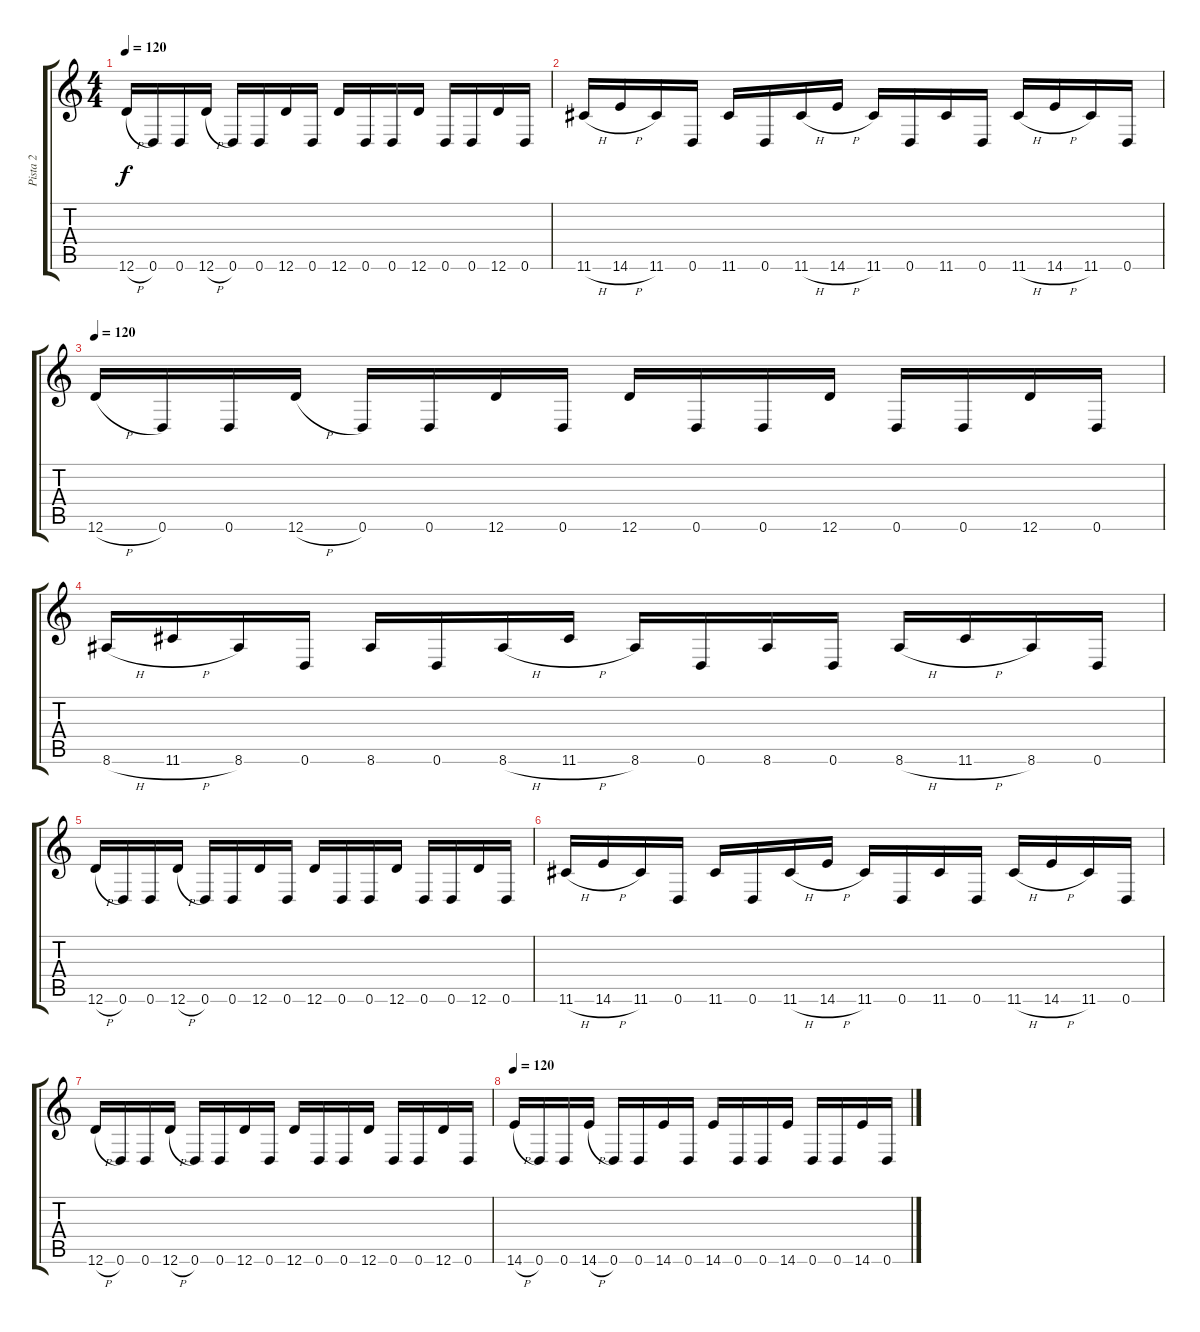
\track ("Pista 2" "Pista 2") {instrument distortionguitar}
\staff {score tabs}
\tuning (D4 A3 F3 C3 G2 D2) {hide}
\ts (4 4)
\tempo 120
\clef g2
\ks c
12.6{h}.16{dy f} 0.6.16 0.6.16 12.6{h}.16 0.6.16 0.6.16 12.6.16 0.6.16 12.6.16 0.6.16 0.6.16 12.6.16 0.6.16 0.6.16 12.6.16 0.6.16 |
11.6{h}.16 14.6{h}.16 11.6.16 0.6.16 11.6.16 0.6.16 11.6{h}.16 14.6{h}.16 11.6.16 0.6.16 11.6.16 0.6.16 11.6{h}.16 14.6{h}.16 11.6.16 0.6.16 |
\tempo 120
12.6{h}.16 0.6.16 0.6.16 12.6{h}.16 0.6.16 0.6.16 12.6.16 0.6.16 12.6.16 0.6.16 0.6.16 12.6.16 0.6.16 0.6.16 12.6.16 0.6.16 |
8.6{h}.16 11.6{h}.16 8.6.16 0.6.16 8.6.16 0.6.16 8.6{h}.16 11.6{h}.16 8.6.16 0.6.16 8.6.16 0.6.16 8.6{h}.16 11.6{h}.16 8.6.16 0.6.16 |
12.6{h}.16 0.6.16 0.6.16 12.6{h}.16 0.6.16 0.6.16 12.6.16 0.6.16 12.6.16 0.6.16 0.6.16 12.6.16 0.6.16 0.6.16 12.6.16 0.6.16 |
11.6{h}.16 14.6{h}.16 11.6.16 0.6.16 11.6.16 0.6.16 11.6{h}.16 14.6{h}.16 11.6.16 0.6.16 11.6.16 0.6.16 11.6{h}.16 14.6{h}.16 11.6.16 0.6.16 |
12.6{h}.16 0.6.16 0.6.16 12.6{h}.16 0.6.16 0.6.16 12.6.16 0.6.16 12.6.16 0.6.16 0.6.16 12.6.16 0.6.16 0.6.16 12.6.16 0.6.16 |
\tempo 120
14.6{h}.16 0.6.16 0.6.16 14.6{h}.16 0.6.16 0.6.16 14.6.16 0.6.16 14.6.16 0.6.16 0.6.16 14.6.16 0.6.16 0.6.16 14.6.16 0.6.16
